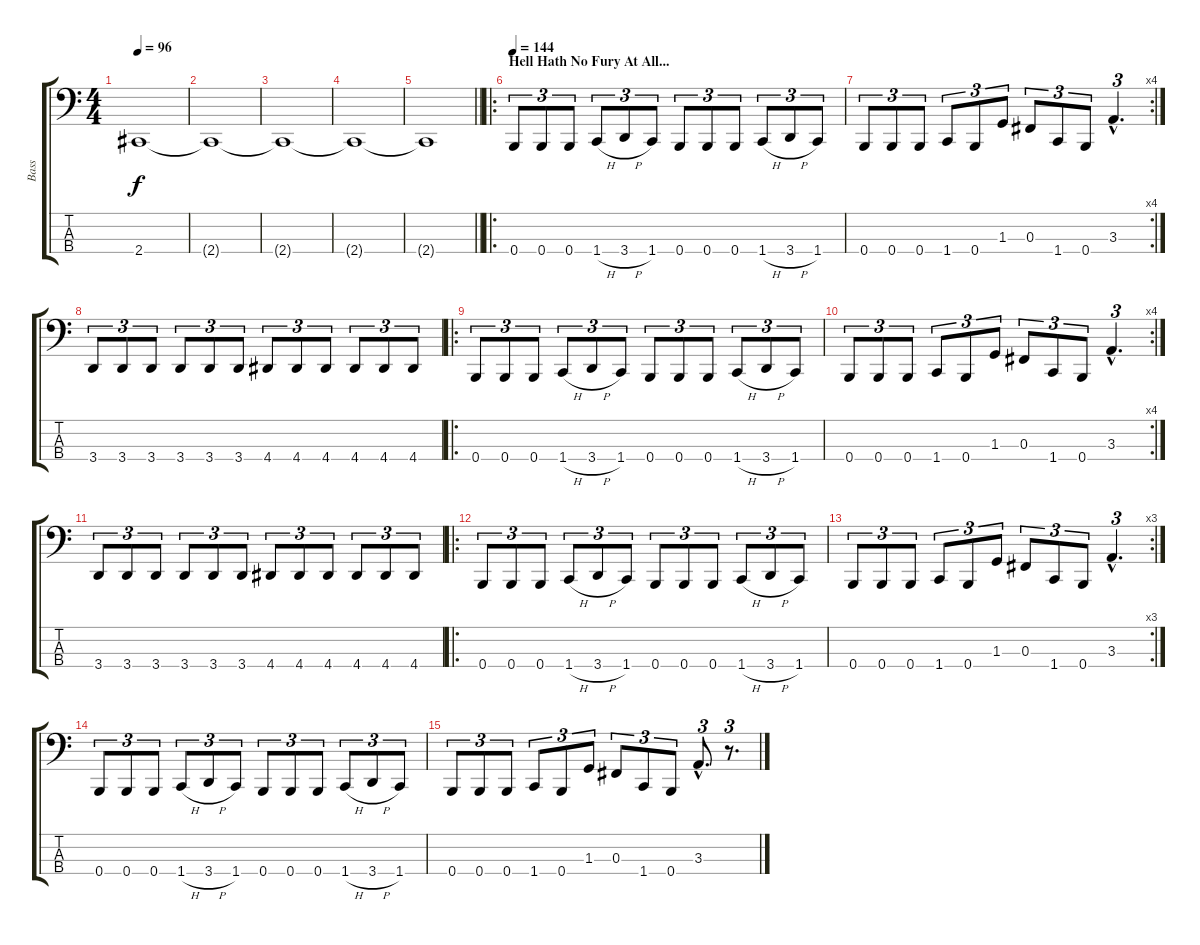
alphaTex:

\track ("Bass" "Bass") {instrument electricbasspick}
\staff {score tabs}
\tuning (E2 B1 Gb1 B0) {hide}
\ts (4 4)
\tempo 96
\clef f4
\ks c
2.4{t}.1{dy f} |
2.4{t}.1 |
2.4{t}.1 |
2.4{t}.1 |
\barLineRight lightlight
2.4{t}.1 |
\ro
\section ("" "Hell Hath No Fury At All...")
\tempo 144
0.4.8{tu (3 2)} 0.4.8{tu (3 2)} 0.4.8{tu (3 2)} 1.4{h}.8{tu (3 2)} 3.4{h}.8{tu (3 2)} 1.4.8{tu (3 2)} 0.4.8{tu (3 2)} 0.4.8{tu (3 2)} 0.4.8{tu (3 2)} 1.4{h}.8{tu (3 2)} 3.4{h}.8{tu (3 2)} 1.4.8{tu (3 2)} |
\rc 4
0.4.8{tu (3 2)} 0.4.8{tu (3 2)} 0.4.8{tu (3 2)} 1.4.8{tu (3 2)} 0.4.8{tu (3 2)} 1.3.8{tu (3 2)} 0.3.8{tu (3 2)} 1.4.8{tu (3 2)} 0.4.8{tu (3 2)} 3.3{hac}.4{d tu (3 2)} |
3.4.8{tu (3 2)} 3.4.8{tu (3 2)} 3.4.8{tu (3 2)} 3.4.8{tu (3 2)} 3.4.8{tu (3 2)} 3.4.8{tu (3 2)} 4.4.8{tu (3 2)} 4.4.8{tu (3 2)} 4.4.8{tu (3 2)} 4.4.8{tu (3 2)} 4.4.8{tu (3 2)} 4.4.8{tu (3 2)} |
\ro
0.4.8{tu (3 2)} 0.4.8{tu (3 2)} 0.4.8{tu (3 2)} 1.4{h}.8{tu (3 2)} 3.4{h}.8{tu (3 2)} 1.4.8{tu (3 2)} 0.4.8{tu (3 2)} 0.4.8{tu (3 2)} 0.4.8{tu (3 2)} 1.4{h}.8{tu (3 2)} 3.4{h}.8{tu (3 2)} 1.4.8{tu (3 2)} |
\rc 4
0.4.8{tu (3 2)} 0.4.8{tu (3 2)} 0.4.8{tu (3 2)} 1.4.8{tu (3 2)} 0.4.8{tu (3 2)} 1.3.8{tu (3 2)} 0.3.8{tu (3 2)} 1.4.8{tu (3 2)} 0.4.8{tu (3 2)} 3.3{hac}.4{d tu (3 2)} |
3.4.8{tu (3 2)} 3.4.8{tu (3 2)} 3.4.8{tu (3 2)} 3.4.8{tu (3 2)} 3.4.8{tu (3 2)} 3.4.8{tu (3 2)} 4.4.8{tu (3 2)} 4.4.8{tu (3 2)} 4.4.8{tu (3 2)} 4.4.8{tu (3 2)} 4.4.8{tu (3 2)} 4.4.8{tu (3 2)} |
\ro
0.4.8{tu (3 2)} 0.4.8{tu (3 2)} 0.4.8{tu (3 2)} 1.4{h}.8{tu (3 2)} 3.4{h}.8{tu (3 2)} 1.4.8{tu (3 2)} 0.4.8{tu (3 2)} 0.4.8{tu (3 2)} 0.4.8{tu (3 2)} 1.4{h}.8{tu (3 2)} 3.4{h}.8{tu (3 2)} 1.4.8{tu (3 2)} |
\rc 3
0.4.8{tu (3 2)} 0.4.8{tu (3 2)} 0.4.8{tu (3 2)} 1.4.8{tu (3 2)} 0.4.8{tu (3 2)} 1.3.8{tu (3 2)} 0.3.8{tu (3 2)} 1.4.8{tu (3 2)} 0.4.8{tu (3 2)} 3.3{hac}.4{d tu (3 2)} |
0.4.8{tu (3 2)} 0.4.8{tu (3 2)} 0.4.8{tu (3 2)} 1.4{h}.8{tu (3 2)} 3.4{h}.8{tu (3 2)} 1.4.8{tu (3 2)} 0.4.8{tu (3 2)} 0.4.8{tu (3 2)} 0.4.8{tu (3 2)} 1.4{h}.8{tu (3 2)} 3.4{h}.8{tu (3 2)} 1.4.8{tu (3 2)} |
0.4.8{tu (3 2)} 0.4.8{tu (3 2)} 0.4.8{tu (3 2)} 1.4.8{tu (3 2)} 0.4.8{tu (3 2)} 1.3.8{tu (3 2)} 0.3.8{tu (3 2)} 1.4.8{tu (3 2)} 0.4.8{tu (3 2)} 3.3{hac}.8{d tu (3 2)} r.8{d tu (3 2)}
